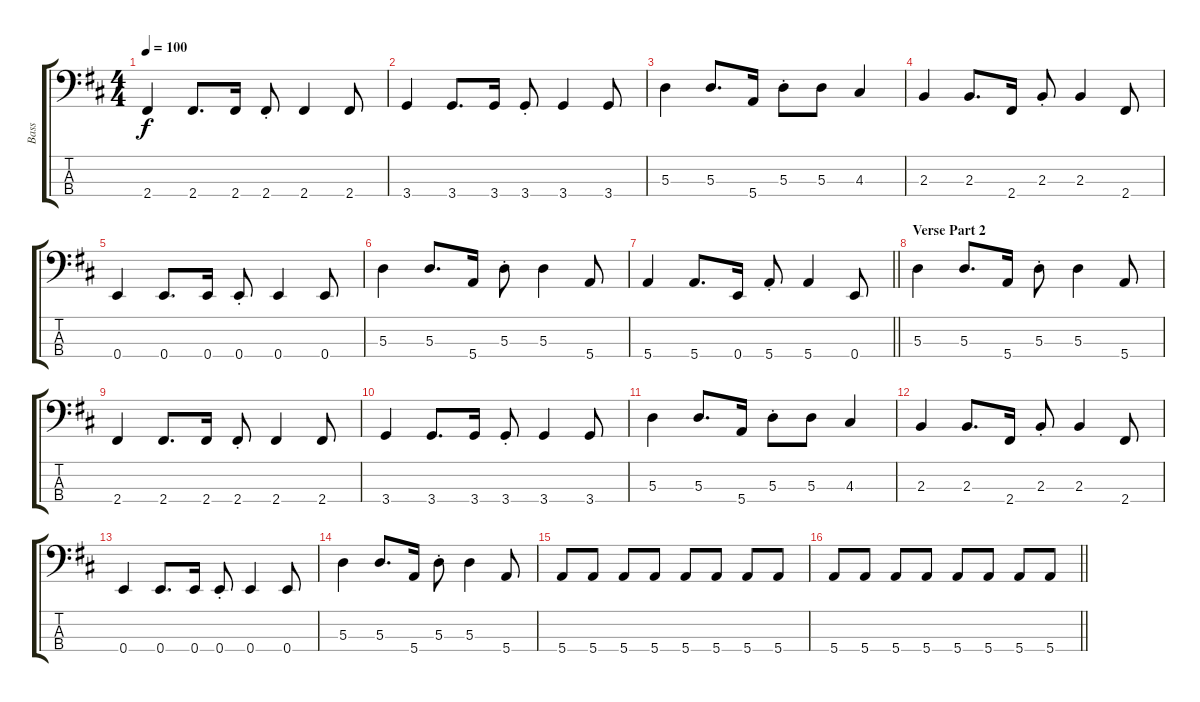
\track ("Bass" "Bass") {instrument electricbasspick}
\staff {score tabs}
\tuning (G2 D2 A1 E1) {hide}
\ts (4 4)
\tempo 100
\clef f4
\ks d
2.4.4{dy f} 2.4.8{d} 2.4.16 2.4{st}.8 2.4.4 2.4.8 |
3.4.4 3.4.8{d} 3.4.16 3.4{st}.8 3.4.4 3.4.8 |
5.3.4 5.3.8{d} 5.4.16 5.3{st}.8 5.3.8 4.3.4 |
2.3.4 2.3.8{d} 2.4.16 2.3{st}.8 2.3.4 2.4.8 |
0.4.4 0.4.8{d} 0.4.16 0.4{st}.8 0.4.4 0.4.8 |
5.3.4 5.3.8{d} 5.4.16 5.3{st}.8 5.3.4 5.4.8 |
\barLineRight lightlight
5.4.4 5.4.8{d} 0.4.16 5.4{st}.8 5.4.4 0.4.8 |
\section ("" "Verse Part 2")
5.3.4 5.3.8{d} 5.4.16 5.3{st}.8 5.3.4 5.4.8 |
2.4.4 2.4.8{d} 2.4.16 2.4{st}.8 2.4.4 2.4.8 |
3.4.4 3.4.8{d} 3.4.16 3.4{st}.8 3.4.4 3.4.8 |
5.3.4 5.3.8{d} 5.4.16 5.3{st}.8 5.3.8 4.3.4 |
2.3.4 2.3.8{d} 2.4.16 2.3{st}.8 2.3.4 2.4.8 |
0.4.4 0.4.8{d} 0.4.16 0.4{st}.8 0.4.4 0.4.8 |
5.3.4 5.3.8{d} 5.4.16 5.3{st}.8 5.3.4 5.4.8 |
5.4.8 5.4.8 5.4.8 5.4.8 5.4.8 5.4.8 5.4.8 5.4.8 |
\barLineRight lightlight
5.4.8 5.4.8 5.4.8 5.4.8 5.4.8 5.4.8 5.4.8 5.4.8
